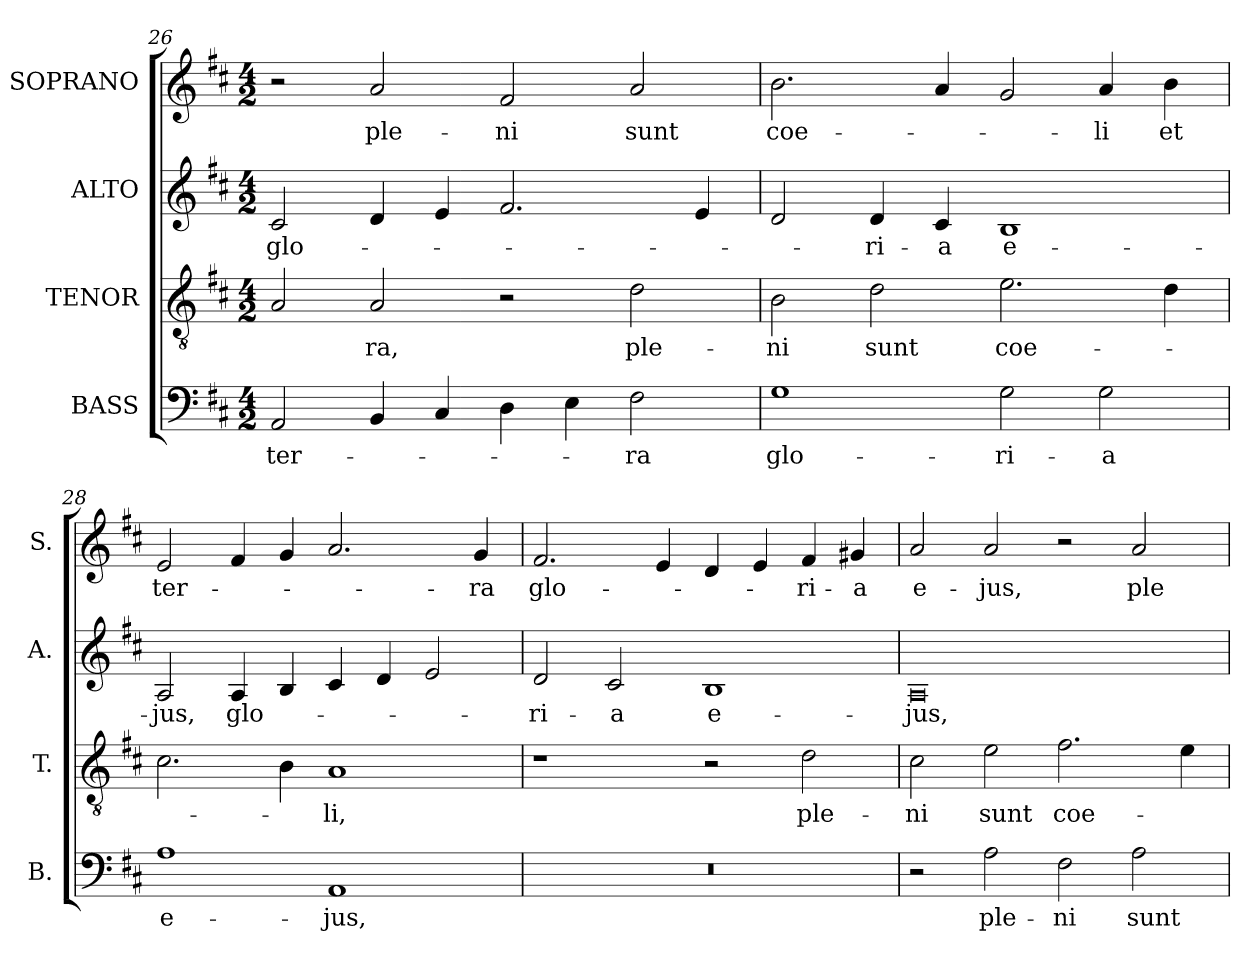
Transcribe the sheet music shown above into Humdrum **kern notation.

**kern	**text	**kern	**text	**kern	**text	**kern	**text
*part4	*part4	*part3	*part3	*part2	*part2	*part1	*part1
*staff4	*staff4	*staff3	*staff3	*staff2	*staff2	*staff1	*staff1
*I"BASS	*	*I"TENOR	*	*I"ALTO	*	*I"SOPRANO	*
*I'B.	*	*I'T.	*	*I'A.	*	*I'S.	*
!!LO:LB:g=z
*clefF4	*	*clefGv2	*	*clefG2	*	*clefG2	*
*	*	*ITrd7c12	*	*	*	*	*
*k[f#c#]	*	*k[f#c#]	*	*k[f#c#]	*	*k[f#c#]	*
*D:	*	*D:	*	*D:	*	*D:	*
*M4/2	*	*M4/2	*	*M4/2	*	*M4/2	*
=26	=26	=26	=26	=26	=26	=26	=26
!	!LO:LY:b:color=#000000	!	!	!	!	!	!
!	!	!	!	!	!LO:LY:b:color=#000000	!	!
2AAi/	ter-	2AAi/	.	2c#i/	glo-	2r	.
!	!	!	!LO:LY:b:color=#000000	!	!	!	!
!	!	!	!	!	!	!	!LO:LY:b:color=#000000
4BBi/	.	2AAi/	-ra,	4di/	.	2ai/	ple-
4C#i/	.	.	.	4ei/	.	.	.
!	!	!	!	!	!	!	!LO:LY:b:color=#000000
4Di\	.	2r	.	2.f#i/	.	2f#i/	-ni
4Ei\	.	.	.	.	.	.	.
!	!LO:LY:b:color=#000000	!	!	!	!	!	!
!	!	!	!LO:LY:b:color=#000000	!	!	!	!
!	!	!	!	!	!	!	!LO:LY:b:color=#000000
2F#i\	-ra	2Di\	ple-	.	.	2ai/	sunt
.	.	.	.	4ei/	.	.	.
=27	=27	=27	=27	=27	=27	=27	=27
!	!LO:LY:b:color=#000000	!	!	!	!	!	!
!	!	!	!LO:LY:b:color=#000000	!	!	!	!
!	!	!	!	!	!	!	!LO:LY:b:color=#000000
1Gi	glo-	2BBi\	-ni	2di/	.	2.bi\	coe-
!	!	!	!LO:LY:b:color=#000000	!	!	!	!
!	!	!	!	!	!LO:LY:b:color=#000000	!	!
.	.	2Di\	sunt	4di/	-ri-	.	.
!	!	!	!	!	!LO:LY:b:color=#000000	!	!
.	.	.	.	4c#i/	-a	4ai/	.
!	!LO:LY:b:color=#000000	!	!	!	!	!	!
!	!	!	!LO:LY:b:color=#000000	!	!	!	!
!	!	!	!	!	!LO:LY:b:color=#000000	!	!
2Gi\	-ri-	2.Ei\	coe-	1Bi	e-	2gi/	.
!	!LO:LY:b:color=#000000	!	!	!	!	!	!
!	!	!	!	!	!	!	!LO:LY:b:color=#000000
2Gi\	-a	.	.	.	.	4ai/	-li
!	!	!	!	!	!	!	!LO:LY:b:color=#000000
.	.	4Di\	.	.	.	4bi\	et
=28	=28	=28	=28	=28	=28	=28	=28
!	!LO:LY:b:color=#000000	!	!	!	!	!	!
!	!	!	!	!	!LO:LY:b:color=#000000	!	!
!	!	!	!	!	!	!	!LO:LY:b:color=#000000
1Ai	e-	2.C#i\	.	2Ai/	-jus,	2ei/	ter-
!	!	!	!	!	!LO:LY:b:color=#000000	!	!
.	.	.	.	4Ai/	glo-	4f#i/	.
.	.	4BBi\	.	4Bi/	.	4gi/	.
!	!LO:LY:b:color=#000000	!	!	!	!	!	!
!	!	!	!LO:LY:b:color=#000000	!	!	!	!
1AAi	-jus,	1AAi	-li,	4c#i/	.	2.ai/	.
.	.	.	.	4di/	.	.	.
.	.	.	.	2ei/	.	.	.
!	!	!	!	!	!	!	!LO:LY:b:color=#000000
.	.	.	.	.	.	4gi/	-ra
=29	=29	=29	=29	=29	=29	=29	=29
!LO:N:vis=1	!	!	!	!	!	!	!
!	!	!	!	!	!LO:LY:b:color=#000000	!	!
!	!	!	!	!	!	!	!LO:LY:b:color=#000000
0r	.	1r	.	2di/	-ri-	2.f#i/	glo-
!	!	!	!	!	!LO:LY:b:color=#000000	!	!
.	.	.	.	2c#i/	-a	.	.
.	.	.	.	.	.	4ei/	.
!	!	!	!	!	!LO:LY:b:color=#000000	!	!
.	.	2r	.	1Bi	e-	4di/	.
.	.	.	.	.	.	4ei/	.
!	!	!	!LO:LY:b:color=#000000	!	!	!	!
!	!	!	!	!	!	!	!LO:LY:b:color=#000000
.	.	2Di\	ple-	.	.	4f#i/	-ri-
!	!	!	!	!	!	!	!LO:LY:b:color=#000000
.	.	.	.	.	.	4g#Xi/	-a
=30	=30	=30	=30	=30	=30	=30	=30
!	!	!	!LO:LY:b:color=#000000	!	!	!	!
!	!	!	!	!	!LO:LY:b:color=#000000	!	!
!	!	!	!	!	!	!	!LO:LY:b:color=#000000
2r	.	2C#i\	-ni	0Ai	-jus,	2ai/	e-
!	!LO:LY:b:color=#000000	!	!	!	!	!	!
!	!	!	!LO:LY:b:color=#000000	!	!	!	!
!	!	!	!	!	!	!	!LO:LY:b:color=#000000
2Ai\	ple-	2Ei\	sunt	.	.	2ai/	-jus,
!	!LO:LY:b:color=#000000	!	!	!	!	!	!
!	!	!	!LO:LY:b:color=#000000	!	!	!	!
2F#i\	-ni	2.F#i\	coe-	.	.	2r	.
!	!LO:LY:b:color=#000000	!	!	!	!	!	!
!	!	!	!	!	!	!	!LO:LY:b:color=#000000
2Ai\	sunt	.	.	.	.	2ai/	ple-
.	.	4Ei\	.	.	.	.	.
=	=	=	=	=	=	=	=
*-	*-	*-	*-	*-	*-	*-	*-
